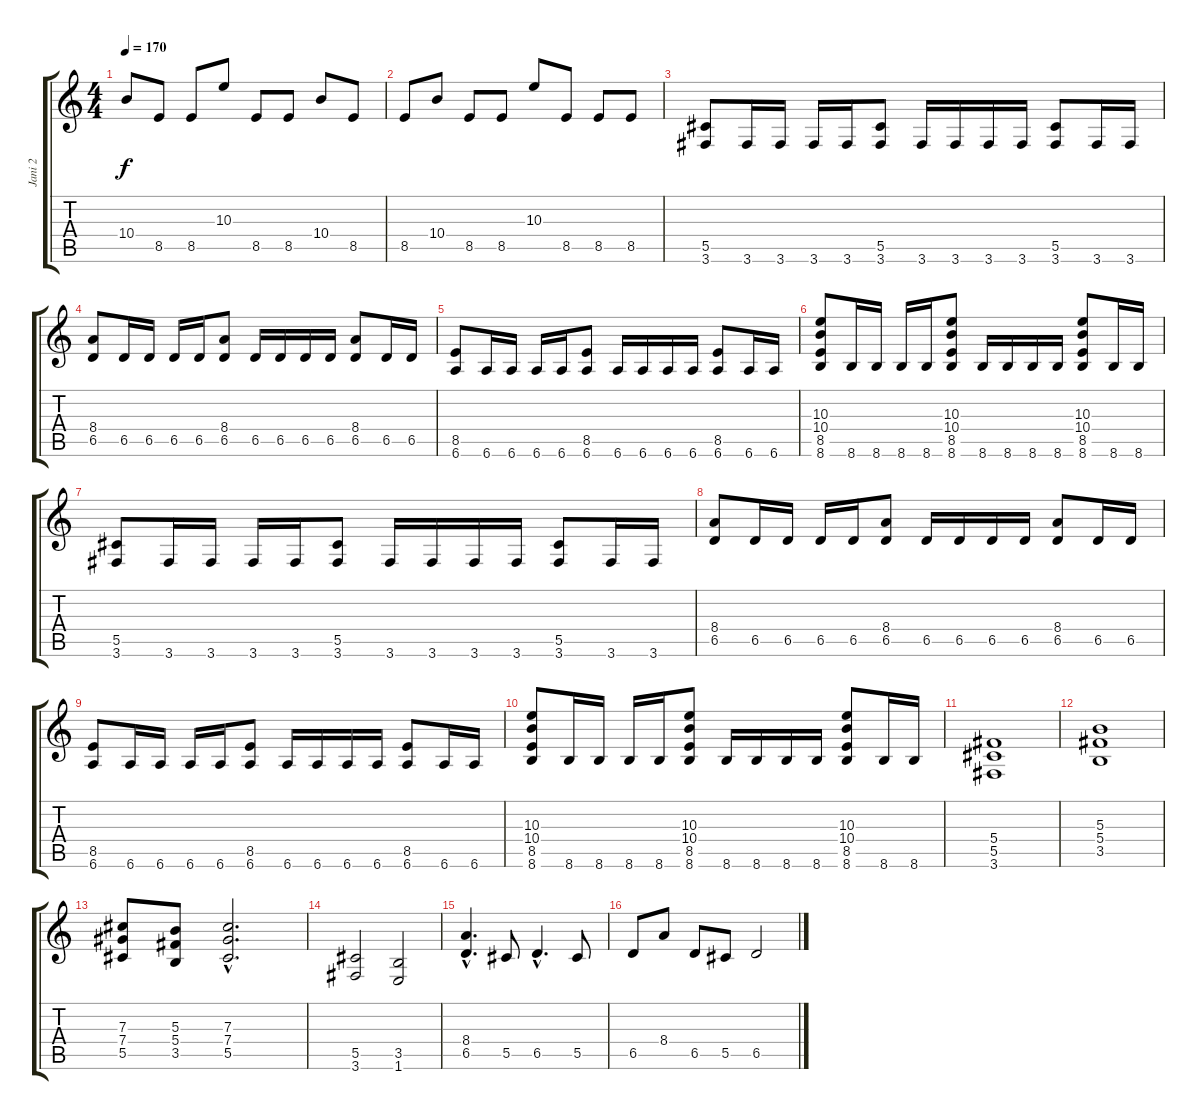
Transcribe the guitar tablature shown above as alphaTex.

\track ("Jani 2" "Jani 2") {instrument distortionguitar}
\staff {score tabs}
\tuning (Eb4 Bb3 Gb3 Db3 Ab2 Eb2) {hide}
\ts (4 4)
\tempo 170
\clef g2
\ks c
10.4.8{dy f} 8.5.8 8.5.8 10.3.8 8.5.8 8.5.8 10.4.8 8.5.8 |
8.5.8 10.4.8 8.5.8 8.5.8 10.3.8 8.5.8 8.5.8 8.5.8 |
(5.5 3.6).8 3.6.16 3.6.16 3.6.16 3.6.16 (5.5 3.6).8 3.6.16 3.6.16 3.6.16 3.6.16 (5.5 3.6).8 3.6.16 3.6.16 |
(8.4 6.5).8 6.5.16 6.5.16 6.5.16 6.5.16 (8.4 6.5).8 6.5.16 6.5.16 6.5.16 6.5.16 (8.4 6.5).8 6.5.16 6.5.16 |
(8.5 6.6).8 6.6.16 6.6.16 6.6.16 6.6.16 (8.5 6.6).8 6.6.16 6.6.16 6.6.16 6.6.16 (8.5 6.6).8 6.6.16 6.6.16 |
(10.3 10.4 8.5 8.6).8 8.6.16 8.6.16 8.6.16 8.6.16 (10.3 10.4 8.5 8.6).8 8.6.16 8.6.16 8.6.16 8.6.16 (10.3 10.4 8.5 8.6).8 8.6.16 8.6.16 |
(5.5 3.6).8 3.6.16 3.6.16 3.6.16 3.6.16 (5.5 3.6).8 3.6.16 3.6.16 3.6.16 3.6.16 (5.5 3.6).8 3.6.16 3.6.16 |
(8.4 6.5).8 6.5.16 6.5.16 6.5.16 6.5.16 (8.4 6.5).8 6.5.16 6.5.16 6.5.16 6.5.16 (8.4 6.5).8 6.5.16 6.5.16 |
(8.5 6.6).8 6.6.16 6.6.16 6.6.16 6.6.16 (8.5 6.6).8 6.6.16 6.6.16 6.6.16 6.6.16 (8.5 6.6).8 6.6.16 6.6.16 |
(10.3 10.4 8.5 8.6).8 8.6.16 8.6.16 8.6.16 8.6.16 (10.3 10.4 8.5 8.6).8 8.6.16 8.6.16 8.6.16 8.6.16 (10.3 10.4 8.5 8.6).8 8.6.16 8.6.16 |
(5.4 5.5 3.6).1 |
(5.3 5.4 3.5).1 |
(7.3 7.4 5.5).8 (5.3 5.4 3.5).8 (7.3{hac} 7.4{hac} 5.5{hac}).2{d} |
(5.5 3.6).2 (3.5 1.6).2 |
(8.4{hac} 6.5{hac}).4{d} 5.5.8 6.5{hac}.4{d} 5.5.8 |
6.5.8 8.4.8 6.5.8 5.5.8 6.5.2
